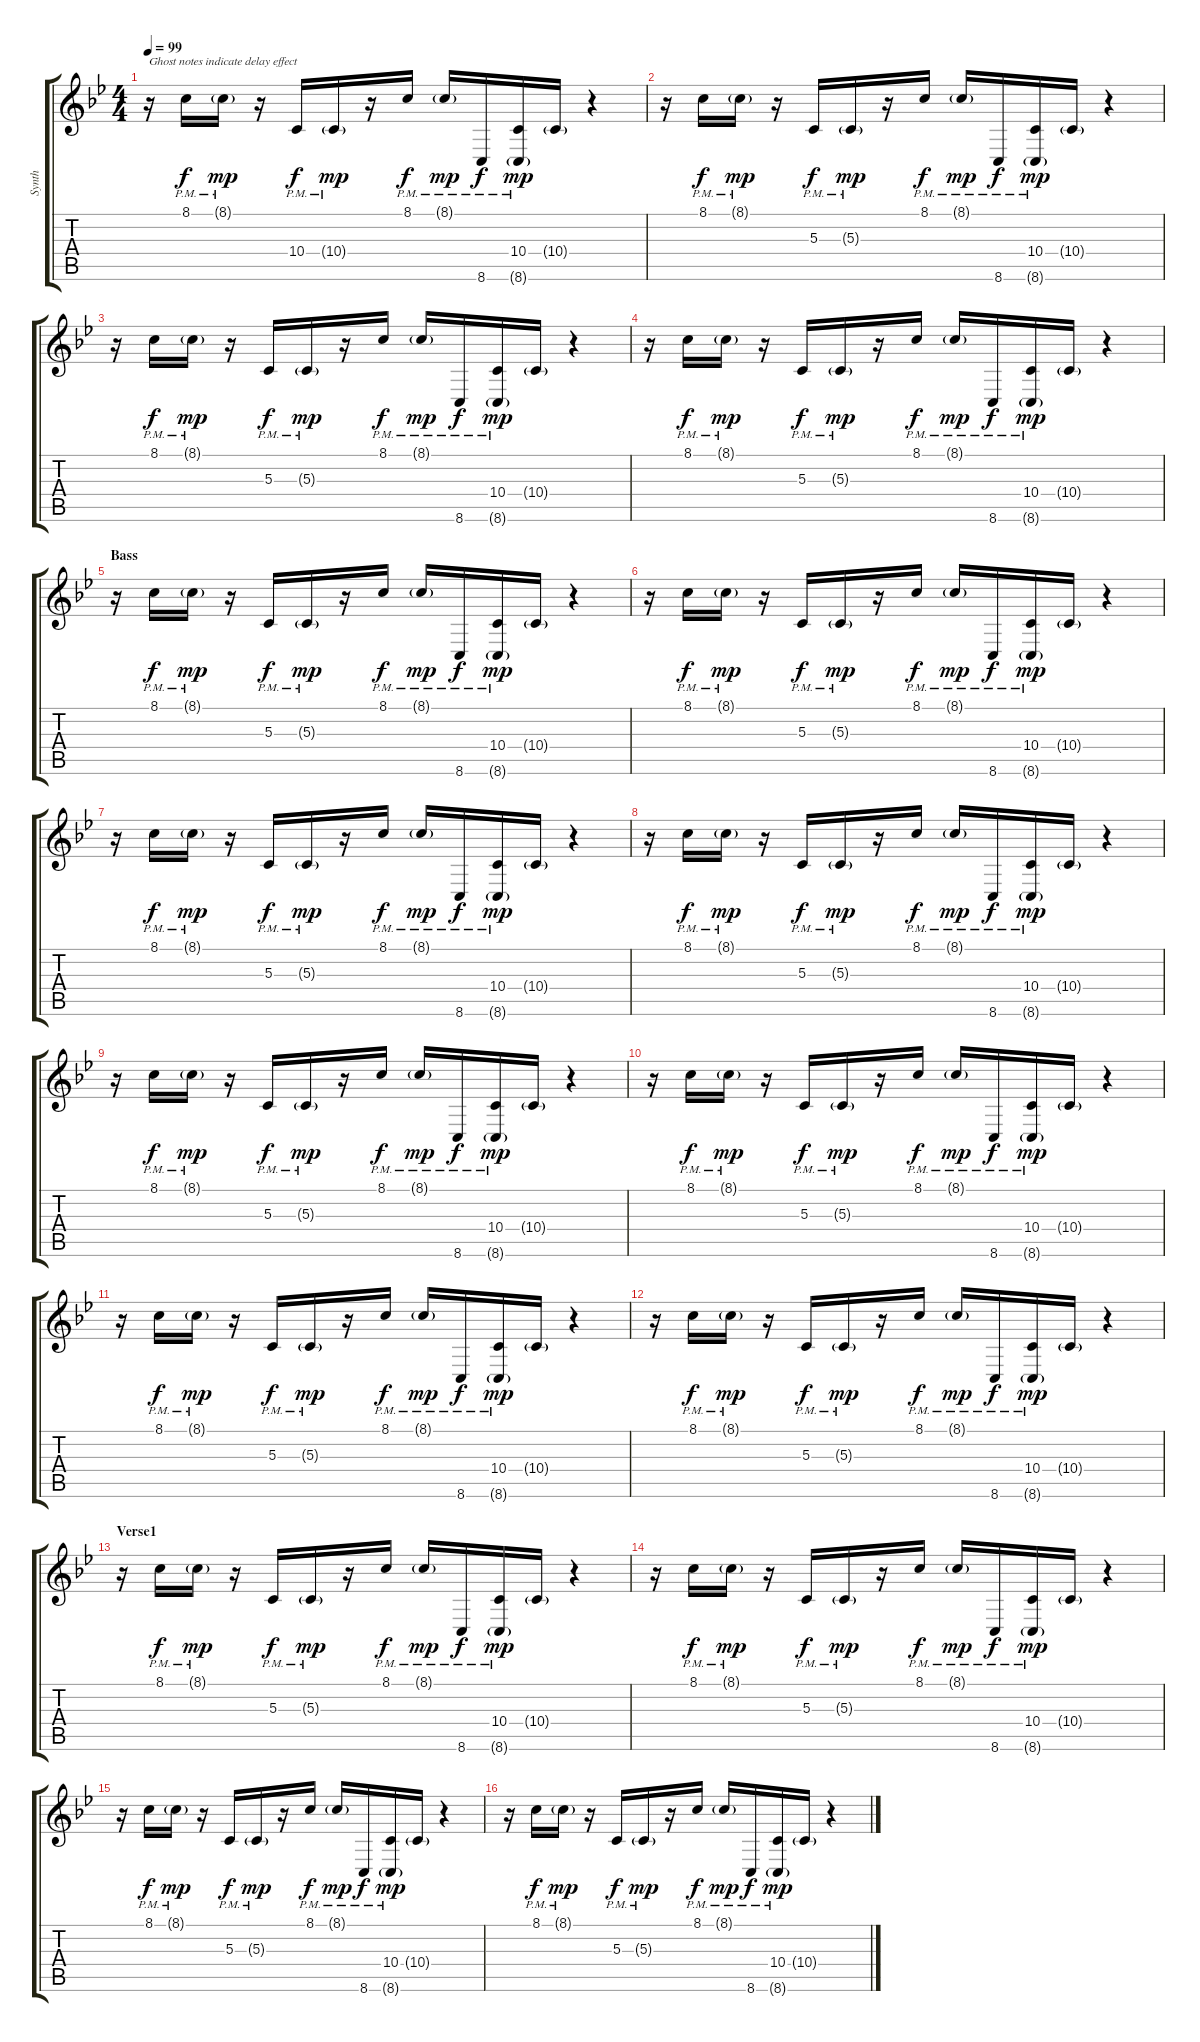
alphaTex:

\track ("Synth" "Synth") {instrument kalimba}
\staff {score tabs}
\tuning (E4 B3 G3 D3 A2 E2) {hide}
\ts (4 4)
\tempo 99
\clef g2
\ks bb
r.16{txt "Ghost notes indicate delay effect" dy f instrument kalimba} 8.1{pm}.16 8.1{g pm}.16{dy mp} r.16 10.4{pm}.16{dy f} 10.4{g pm}.16{dy mp} r.16 8.1{pm}.16{dy f} 8.1{g pm}.16{dy mp} 8.6{pm}.16{dy f} (10.4{pm} 8.6{g}).16{dy mp} 10.4{g}.16 r.4 |
r.16 8.1{pm}.16{dy f} 8.1{g pm}.16{dy mp} r.16 5.3{pm}.16{dy f} 5.3{g pm}.16{dy mp} r.16 8.1{pm}.16{dy f} 8.1{g pm}.16{dy mp} 8.6{pm}.16{dy f} (10.4{pm} 8.6{g}).16{dy mp} 10.4{g}.16 r.4 |
r.16 8.1{pm}.16{dy f} 8.1{g pm}.16{dy mp} r.16 5.3{pm}.16{dy f} 5.3{g pm}.16{dy mp} r.16 8.1{pm}.16{dy f} 8.1{g pm}.16{dy mp} 8.6{pm}.16{dy f} (10.4{pm} 8.6{g}).16{dy mp} 10.4{g}.16 r.4 |
r.16 8.1{pm}.16{dy f} 8.1{g pm}.16{dy mp} r.16 5.3{pm}.16{dy f} 5.3{g pm}.16{dy mp} r.16 8.1{pm}.16{dy f} 8.1{g pm}.16{dy mp} 8.6{pm}.16{dy f} (10.4{pm} 8.6{g}).16{dy mp} 10.4{g}.16 r.4 |
\section ("" "Bass")
r.16 8.1{pm}.16{dy f} 8.1{g pm}.16{dy mp} r.16 5.3{pm}.16{dy f} 5.3{g pm}.16{dy mp} r.16 8.1{pm}.16{dy f} 8.1{g pm}.16{dy mp} 8.6{pm}.16{dy f} (10.4{pm} 8.6{g}).16{dy mp} 10.4{g}.16 r.4 |
r.16 8.1{pm}.16{dy f} 8.1{g pm}.16{dy mp} r.16 5.3{pm}.16{dy f} 5.3{g pm}.16{dy mp} r.16 8.1{pm}.16{dy f} 8.1{g pm}.16{dy mp} 8.6{pm}.16{dy f} (10.4{pm} 8.6{g}).16{dy mp} 10.4{g}.16 r.4 |
r.16 8.1{pm}.16{dy f} 8.1{g pm}.16{dy mp} r.16 5.3{pm}.16{dy f} 5.3{g pm}.16{dy mp} r.16 8.1{pm}.16{dy f} 8.1{g pm}.16{dy mp} 8.6{pm}.16{dy f} (10.4{pm} 8.6{g}).16{dy mp} 10.4{g}.16 r.4 |
r.16 8.1{pm}.16{dy f} 8.1{g pm}.16{dy mp} r.16 5.3{pm}.16{dy f} 5.3{g pm}.16{dy mp} r.16 8.1{pm}.16{dy f} 8.1{g pm}.16{dy mp} 8.6{pm}.16{dy f} (10.4{pm} 8.6{g}).16{dy mp} 10.4{g}.16 r.4 |
r.16 8.1{pm}.16{dy f} 8.1{g pm}.16{dy mp} r.16 5.3{pm}.16{dy f} 5.3{g pm}.16{dy mp} r.16 8.1{pm}.16{dy f} 8.1{g pm}.16{dy mp} 8.6{pm}.16{dy f} (10.4{pm} 8.6{g}).16{dy mp} 10.4{g}.16 r.4 |
r.16 8.1{pm}.16{dy f} 8.1{g pm}.16{dy mp} r.16 5.3{pm}.16{dy f} 5.3{g pm}.16{dy mp} r.16 8.1{pm}.16{dy f} 8.1{g pm}.16{dy mp} 8.6{pm}.16{dy f} (10.4{pm} 8.6{g}).16{dy mp} 10.4{g}.16 r.4 |
r.16 8.1{pm}.16{dy f} 8.1{g pm}.16{dy mp} r.16 5.3{pm}.16{dy f} 5.3{g pm}.16{dy mp} r.16 8.1{pm}.16{dy f} 8.1{g pm}.16{dy mp} 8.6{pm}.16{dy f} (10.4{pm} 8.6{g}).16{dy mp} 10.4{g}.16 r.4 |
r.16 8.1{pm}.16{dy f} 8.1{g pm}.16{dy mp} r.16 5.3{pm}.16{dy f} 5.3{g pm}.16{dy mp} r.16 8.1{pm}.16{dy f} 8.1{g pm}.16{dy mp} 8.6{pm}.16{dy f} (10.4{pm} 8.6{g}).16{dy mp} 10.4{g}.16 r.4 |
\section ("" "Verse1")
r.16 8.1{pm}.16{dy f} 8.1{g pm}.16{dy mp} r.16 5.3{pm}.16{dy f} 5.3{g pm}.16{dy mp} r.16 8.1{pm}.16{dy f} 8.1{g pm}.16{dy mp} 8.6{pm}.16{dy f} (10.4{pm} 8.6{g}).16{dy mp} 10.4{g}.16 r.4 |
r.16 8.1{pm}.16{dy f} 8.1{g pm}.16{dy mp} r.16 5.3{pm}.16{dy f} 5.3{g pm}.16{dy mp} r.16 8.1{pm}.16{dy f} 8.1{g pm}.16{dy mp} 8.6{pm}.16{dy f} (10.4{pm} 8.6{g}).16{dy mp} 10.4{g}.16 r.4 |
r.16 8.1{pm}.16{dy f} 8.1{g pm}.16{dy mp} r.16 5.3{pm}.16{dy f} 5.3{g pm}.16{dy mp} r.16 8.1{pm}.16{dy f} 8.1{g pm}.16{dy mp} 8.6{pm}.16{dy f} (10.4{pm} 8.6{g}).16{dy mp} 10.4{g}.16 r.4 |
r.16 8.1{pm}.16{dy f} 8.1{g pm}.16{dy mp} r.16 5.3{pm}.16{dy f} 5.3{g pm}.16{dy mp} r.16 8.1{pm}.16{dy f} 8.1{g pm}.16{dy mp} 8.6{pm}.16{dy f} (10.4{pm} 8.6{g}).16{dy mp} 10.4{g}.16 r.4
